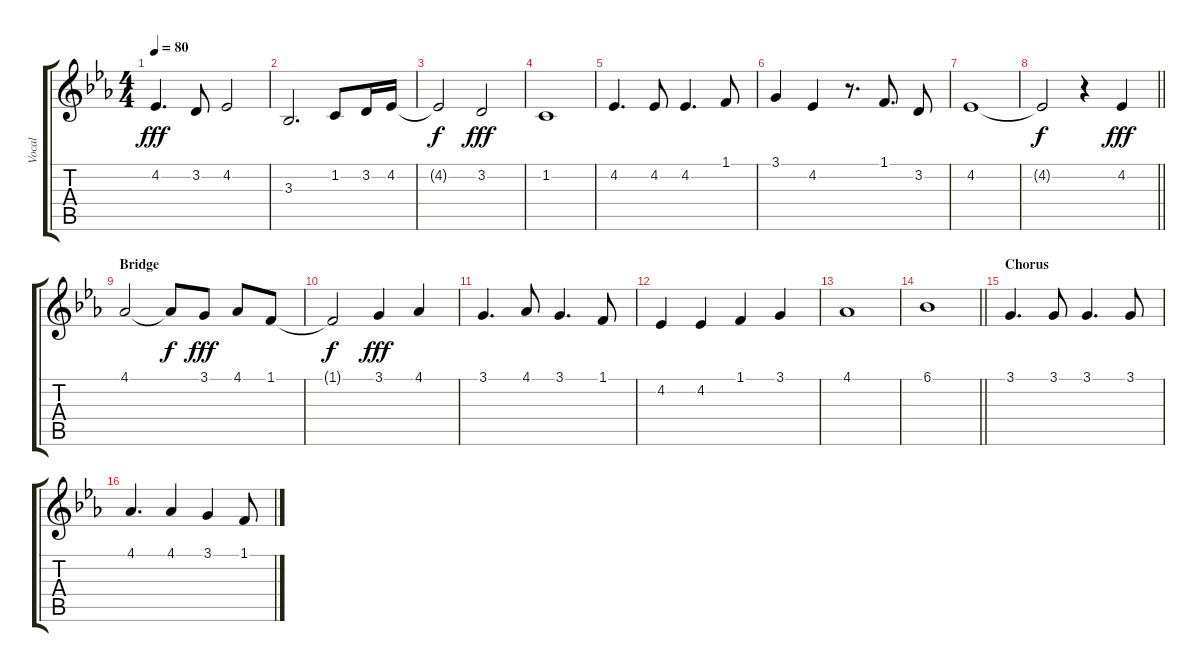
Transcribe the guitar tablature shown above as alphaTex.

\track ("Vocal" "Vocal") {instrument tenorsax}
\staff {score tabs}
\tuning (E4 B3 G3 D3 A2 E2) {hide}
\ts (4 4)
\tempo 80
\clef g2
\ks eb
4.2.4{d dy fff} 3.2.8 4.2.2 |
3.3.2{d} 1.2.8 3.2.16 4.2.16 |
4.2{t}.2{dy f} 3.2.2{dy fff} |
1.2.1 |
4.2.4{d} 4.2.8 4.2.4{d} 1.1.8 |
3.1.4 4.2.4 r.8{d} 1.1.8{d} 3.2.8 |
4.2.1 |
\barLineRight lightlight
4.2{t}.2{dy f} r.4 4.2.4{dy fff} |
\section ("" "Bridge")
4.1.2 4.1{t}.8{dy f} 3.1.8{dy fff} 4.1.8 1.1.8 |
1.1{t}.2{dy f} 3.1.4{dy fff} 4.1.4 |
3.1.4{d} 4.1.8 3.1.4{d} 1.1.8 |
4.2.4 4.2.4 1.1.4 3.1.4 |
4.1.1 |
\barLineRight lightlight
6.1.1 |
\section ("" "Chorus")
3.1.4{d} 3.1.8 3.1.4{d} 3.1.8 |
4.1.4{d} 4.1.4 3.1.4 1.1.8
